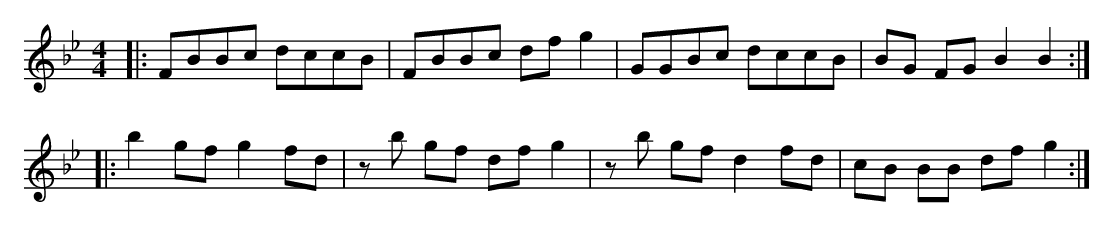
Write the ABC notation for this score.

X:1
M:4/4
K:Cdor
|: FBBc dccB|FBBc dfg2| GGBc dccB|BG FG B2B2:|
|: b2gf g2 fd|zb gf df g2| zb gf d2 fd| cB BB df g2:|
